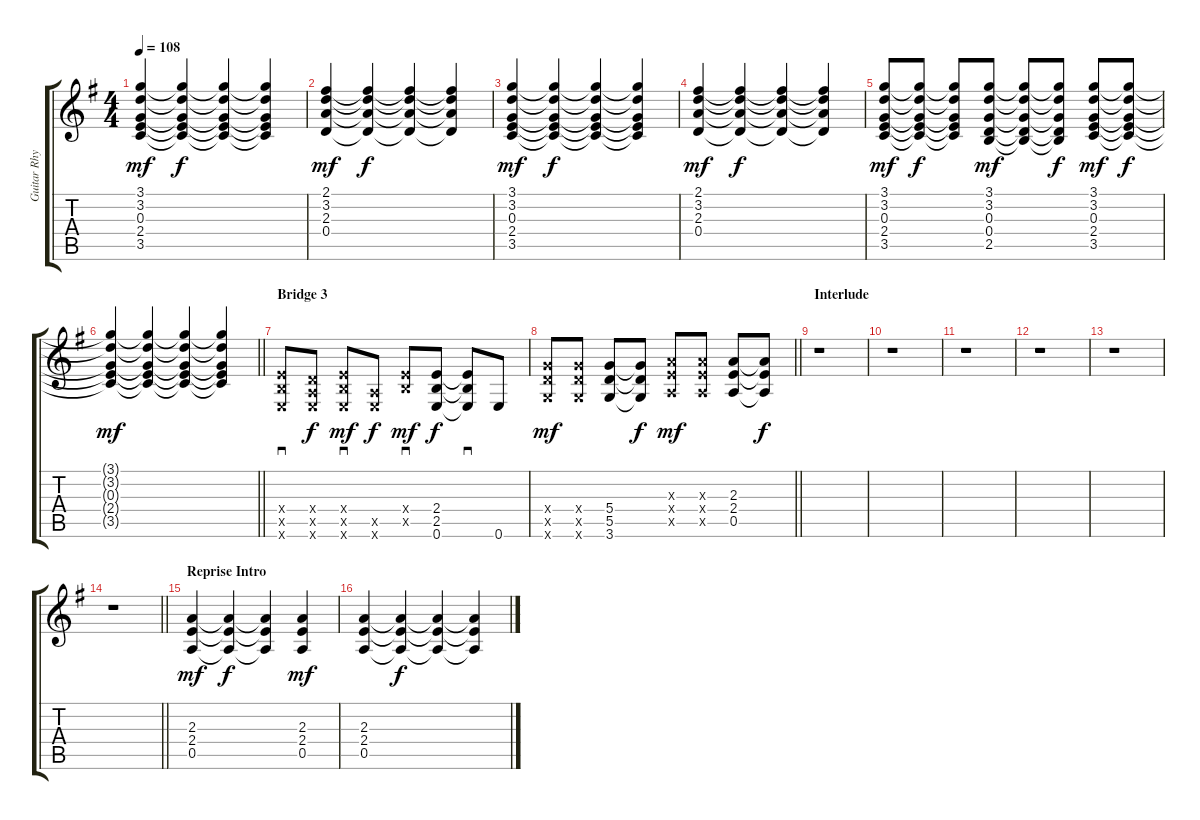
\track ("Guitar Rhythm" "Guitar Rhy") {instrument distortionguitar}
\staff {score tabs}
\tuning (E4 B3 G3 D3 A2 E2) {hide}
\ts (4 4)
\tempo 108
\clef g2
\ks g
(3.1 3.2 0.3 2.4 3.5).4{dy mf} (3.1{t} 3.2{t} 0.3{t} 2.4{t} 3.5{t}).4{dy f} (3.1{t} 3.2{t} 0.3{t} 2.4{t} 3.5{t}).4 (3.1{t} 3.2{t} 0.3{t} 2.4{t} 3.5{t}).4 |
(2.1 3.2 2.3 0.4).4{dy mf} (2.1{t} 3.2{t} 2.3{t} 0.4{t}).4{dy f} (2.1{t} 3.2{t} 2.3{t} 0.4{t}).4 (2.1{t} 3.2{t} 2.3{t} 0.4{t}).4 |
(3.1 3.2 0.3 2.4 3.5).4{dy mf} (3.1{t} 3.2{t} 0.3{t} 2.4{t} 3.5{t}).4{dy f} (3.1{t} 3.2{t} 0.3{t} 2.4{t} 3.5{t}).4 (3.1{t} 3.2{t} 0.3{t} 2.4{t} 3.5{t}).4 |
(2.1 3.2 2.3 0.4).4{dy mf} (2.1{t} 3.2{t} 2.3{t} 0.4{t}).4{dy f} (2.1{t} 3.2{t} 2.3{t} 0.4{t}).4 (2.1{t} 3.2{t} 2.3{t} 0.4{t}).4 |
(3.1 3.2 0.3 2.4 3.5).8{dy mf} (3.1{t} 3.2{t} 0.3{t} 2.4{t} 3.5{t}).8{dy f} (3.1{t} 3.2{t} 0.3{t} 2.4{t} 3.5{t}).8 (3.1 3.2 0.3 0.4 2.5).8{dy mf} (3.1{t} 3.2{t} 0.3{t} 0.4{t} 2.5{t}).8 (3.1{t} 3.2{t} 0.3{t} 0.4{t} 2.5{t}).8{dy f} (3.1 3.2 0.3 2.4 3.5).8{dy mf} (3.1{t} 3.2{t} 0.3{t} 2.4{t} 3.5{t}).8{dy f} |
\barLineRight lightlight
(3.1{t} 3.2{t} 0.3{t} 2.4{t} 3.5{t}).4{dy mf} (3.1{t} 3.2{t} 0.3{t} 2.4{t} 3.5{t}).4 (3.1{t} 3.2{t} 0.3{t} 2.4{t} 3.5{t}).4 (3.1{t} 3.2{t} 0.3{t} 2.4{t} 3.5{t}).4 |
\section ("" "Bridge 3")
(2.4{x} 2.5{x} 0.6{x}).8{sd} (0.4{x} 0.5{x} 0.6{x}).8{dy f} (2.4{x} 2.5{x} 0.6{x}).8{sd dy mf} (0.5{x} 0.6{x}).8{dy f} (2.4{x} 2.5{x}).8{sd dy mf} (2.4 2.5 0.6).8{dy f} (2.4{t} 2.5{t} 0.6{t}).8{sd} 0.6.8 |
\barLineRight lightlight
(5.4{x} 5.5{x} 3.6{x}).8{dy mf} (5.4{x} 5.5{x} 3.6{x}).8 (5.4 5.5 3.6).8 (5.4{t} 5.5{t} 3.6{t}).8{dy f} (2.3{x} 2.4{x} 0.5{x}).8{dy mf} (2.3{x} 2.4{x} 0.5{x}).8 (2.3 2.4 0.5).8 (2.3{t} 2.4{t} 0.5{t}).8{dy f} |
\section ("" "Interlude")
r.1 |
r.1 |
r.1 |
r.1 |
r.1 |
\barLineRight lightlight
r.1 |
\section ("" "Reprise Intro")
(2.3 2.4 0.5).4{dy mf} (2.3{t} 2.4{t} 0.5{t}).4{dy f} (2.3{t} 2.4{t} 0.5{t}).4 (2.3 2.4 0.5).4{dy mf} |
(2.3 2.4 0.5).4 (2.3{t} 2.4{t} 0.5{t}).4{dy f} (2.3{t} 2.4{t} 0.5{t}).4 (2.3{t} 2.4{t} 0.5{t}).4
